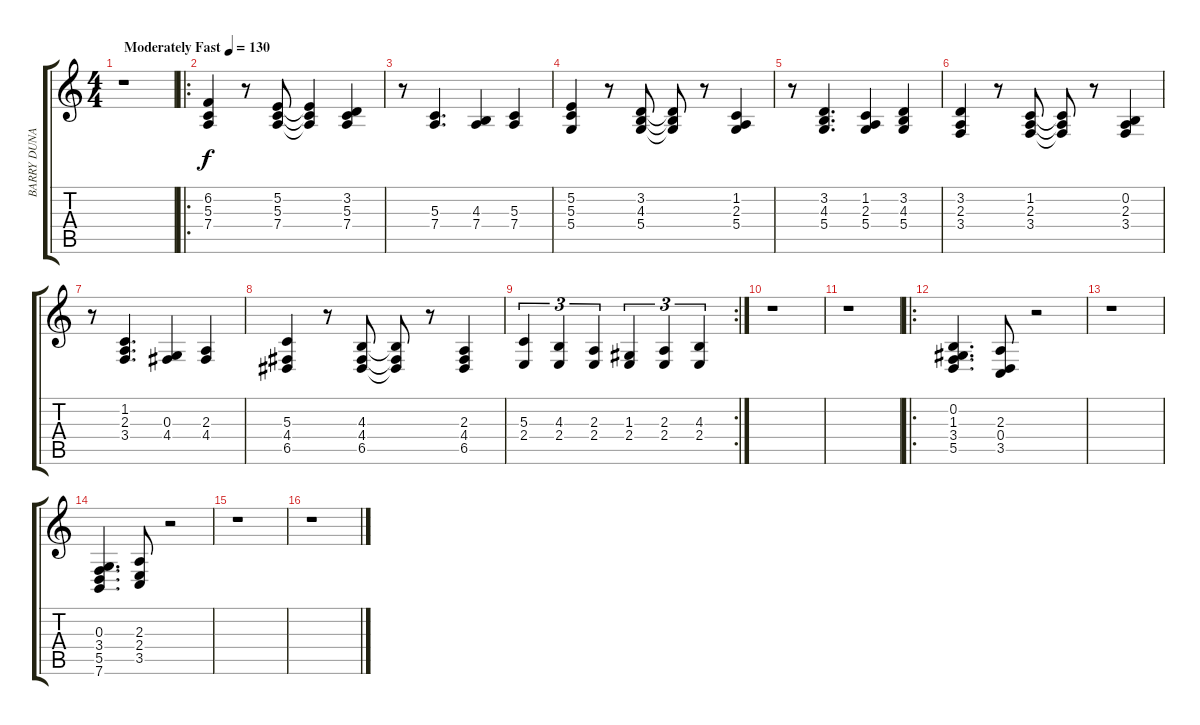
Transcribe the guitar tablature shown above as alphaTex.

\track ("BARRY DUNAWAY" "BARRY DUNA") {instrument reedorgan}
\staff {score tabs}
\tuning (E4 B3 G3 D3 A2 E2) {hide}
\ts (4 4)
\tempo (130 "Moderately Fast")
\clef g2
\ks c
r.1{dy f instrument reedorgan} |
\ro
(6.2 5.3 7.4).4 r.8 (5.2 5.3 7.4).8 (5.2{t} 5.3{t} 7.4{t}).4 (3.2 5.3 7.4).4 |
r.8 (5.3 7.4).4{d} (4.3 7.4).4 (5.3 7.4).4 |
(5.2 5.3 5.4).4 r.8 (3.2 4.3 5.4).8 (3.2{t} 4.3{t} 5.4{t}).8 r.8 (1.2 2.3 5.4).4 |
r.8 (3.2 4.3 5.4).4{d} (1.2 2.3 5.4).4 (3.2 4.3 5.4).4 |
(3.2 2.3 3.4).4 r.8 (1.2 2.3 3.4).8 (1.2{t} 2.3{t} 3.4{t}).8 r.8 (0.2 2.3 3.4).4 |
r.8 (1.2 2.3 3.4).4{d} (0.3 4.4).4 (2.3 4.4).4 |
(5.3 4.4 6.5).4 r.8 (4.3 4.4 6.5).8 (4.3{t} 4.4{t} 6.5{t}).8 r.8 (2.3 4.4 6.5).4 |
\rc 2
(5.3 2.4).4{tu (3 2)} (4.3 2.4).4{tu (3 2)} (2.3 2.4).4{tu (3 2)} (1.3 2.4).4{tu (3 2)} (2.3 2.4).4{tu (3 2)} (4.3 2.4).4{tu (3 2)} |
r.1 |
r.1 |
\ro
(0.2 1.3 3.4 5.5).4{d} (2.3 0.4 3.5).8 r.2 |
r.1 |
(0.3 3.4 5.5 7.6).4{d} (2.3 2.4 3.5).8 r.2 |
r.1 |
r.1
